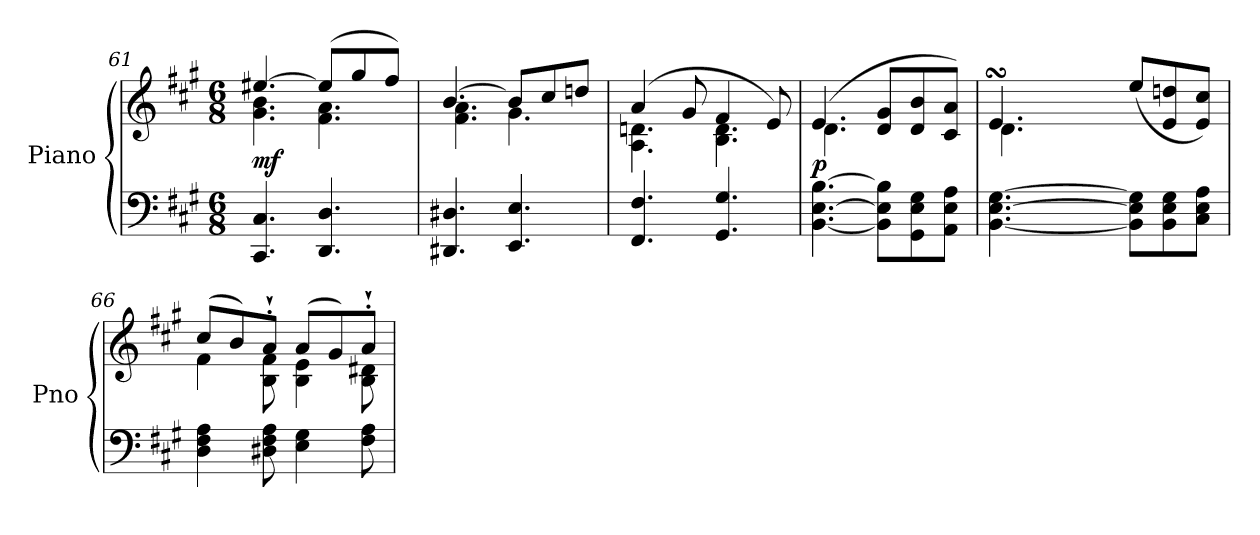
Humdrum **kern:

**kern	**kern	**dynam
*part1	*part1	*part1
*staff2	*staff1	*staff1/2
*I"Piano	*	*
*I'Pno	*	*
!!LO:LB:g=z
*clefF4	*clefG2	*
*k[f#c#g#]	*k[f#c#g#]	*
*M6/8	*M6/8	*
=61	=61	=61
*	*^	*
!	!	!	!LO:DY:b
4.CC#/ 4.C#/	[4.ee#X/	4.g#\ 4.b\	mf
4.DD/ 4.D/	(8ee#/L]	4.f#\ 4.a\	.
.	8gg#/	.	.
.	8ff#/J)	.	.
=62	=62	=62	=62
4.DD#X/ 4.D#X/	[4.b/	4.f#\ 4.a\	.
4.EE/ 4.E/	8b/L]	4.g#\	.
.	8cc#/	.	.
.	8ddn/J	.	.
=63	=63	=63	=63
!	!	!	!LO:DY:b
4.FF#/ 4.F#/	(4a/	4.A\ 4.dn\	other-dynamics
.	8g#/	.	.
4.GG#/ 4.G#/	4f#/	4.B\ 4.d\	.
.	8e/)	.	.
=64	=64	=64	=64
!	!	!	!LO:DY:b
[4.BB\ [4.E\ [4.B\	(4.e/	4.d\	p
8BB\] 8E\] 8B\]L	8d/ 8g#/L	4.ryy	.
8GG#\ 8E\ 8G#\	8d/ 8b/	.	.
8AA\ 8E\ 8A\J	8c#/ 8a/J)	.	.
=65	=65	=65	=65
*	*	*^	*
[4.BB\ [4.E\ [4.G#\	4.esSSS/	4.d\	4ryy	.
.	.	.	32f#yy	.
.	.	.	32eyy	.
.	.	.	32d#Xyy	.
.	.	.	32eyy	.
8BB\] 8E\] 8G#\]L	(8ee/L	4.ryy	4.ryy	.
8BB\ 8E\ 8G#\	8e/ 8ddn/	.	.	.
8C#\ 8E\ 8A\J	8e/ 8cc#/J)	.	.	.
*	*	*v	*v	*
=66	=66	=66	=66
4D\ 4F#\ 4A\	(8cc#/L	4f#\	.
.	8b/)	.	.
8D#X\ 8F#\ 8A\	8a`'/J	8B\ 8f#\	.
4E\ 4G#\	(8a/L	4B\ 4e\	.
.	8g#/)	.	.
8F#\ 8A\	8a`'/J	8B\ 8d#X\	.
*	*v	*v	*
=	=	=
*-	*-	*-
